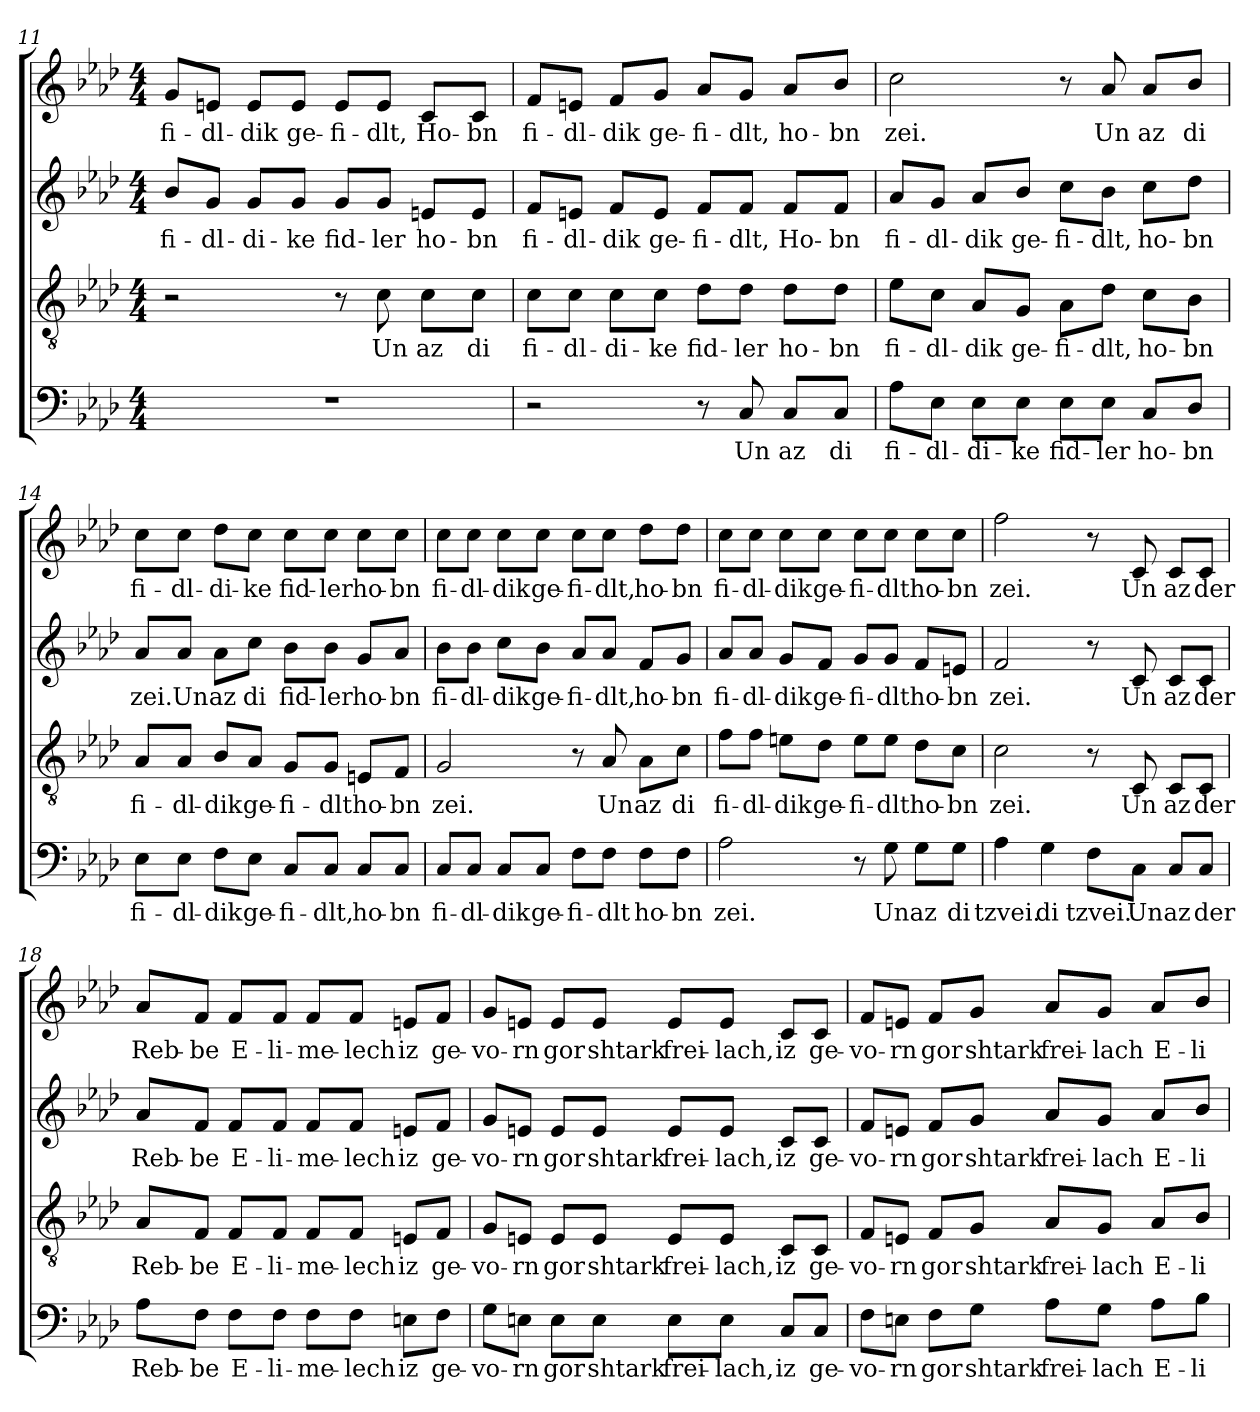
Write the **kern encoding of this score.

**kern	**text	**kern	**text	**kern	**text	**kern	**text
*part4	*part4	*part3	*part3	*part2	*part2	*part1	*part1
*staff4	*staff4	*staff3	*staff3	*staff2	*staff2	*staff1	*staff1
*clefF4	*	*clefGv2	*	*clefG2	*	*clefG2	*
*k[b-e-a-d-]	*	*k[b-e-a-d-]	*	*k[b-e-a-d-]	*	*k[b-e-a-d-]	*
*A-:	*	*A-:	*	*A-:	*	*A-:	*
*M4/4	*	*M4/4	*	*M4/4	*	*M4/4	*
=11	=11	=11	=11	=11	=11	=11	=11
!	!	!	!	!	!LO:LY:b	!	!LO:LY:b
1r	.	2r	.	8b-/L	fi-	8g/L	fi-
!	!	!	!	!	!LO:LY:b	!	!LO:LY:b
.	.	.	.	8g/J	-dl-	8en/J	-dl-
!	!	!	!	!	!LO:LY:b	!	!LO:LY:b
.	.	.	.	8g/L	-di-	8e/L	-dik
!	!	!	!	!	!LO:LY:b	!	!LO:LY:b
.	.	.	.	8g/J	-ke	8e/J	ge-
!	!	!	!	!	!LO:LY:b	!	!LO:LY:b
.	.	8r	.	8g/L	fid-	8e/L	-fi-
!	!	!	!LO:LY:b	!	!LO:LY:b	!	!LO:LY:b
.	.	8c\	Un	8g/J	-ler	8e/J	-dlt,
!	!	!	!LO:LY:b	!	!LO:LY:b	!	!LO:LY:b
.	.	8c\L	az	8en/L	ho-	8c/L	Ho-
!	!	!	!LO:LY:b	!	!LO:LY:b	!	!LO:LY:b
.	.	8c\J	di	8e/J	-bn	8c/J	-bn
!!LO:PB:g=z
=12	=12	=12	=12	=12	=12	=12	=12
!	!	!	!LO:LY:b	!	!LO:LY:b	!	!LO:LY:b
2r	.	8c\L	fi-	8f/L	fi-	8f/L	fi-
!	!	!	!LO:LY:b	!	!LO:LY:b	!	!LO:LY:b
.	.	8c\J	-dl-	8en/J	-dl-	8en/J	-dl-
!	!	!	!LO:LY:b	!	!LO:LY:b	!	!LO:LY:b
.	.	8c\L	-di-	8f/L	-dik	8f/L	-dik
!	!	!	!LO:LY:b	!	!LO:LY:b	!	!LO:LY:b
.	.	8c\J	-ke	8e/J	ge-	8g/J	ge-
!	!	!	!LO:LY:b	!	!LO:LY:b	!	!LO:LY:b
8r	.	8d-\L	fid-	8f/L	-fi-	8a-/L	-fi-
!	!LO:LY:b	!	!LO:LY:b	!	!LO:LY:b	!	!LO:LY:b
8C/	Un	8d-\J	-ler	8f/J	-dlt,	8g/J	-dlt,
!	!LO:LY:b	!	!LO:LY:b	!	!LO:LY:b	!	!LO:LY:b
8C/L	az	8d-\L	ho-	8f/L	Ho-	8a-/L	ho-
!	!LO:LY:b	!	!LO:LY:b	!	!LO:LY:b	!	!LO:LY:b
8C/J	di	8d-\J	-bn	8f/J	-bn	8b-/J	-bn
=13	=13	=13	=13	=13	=13	=13	=13
!	!LO:LY:b	!	!LO:LY:b	!	!LO:LY:b	!	!LO:LY:b
8A-\L	fi-	8e-\L	fi-	8a-/L	fi-	2cc\	zei.
!	!LO:LY:b	!	!LO:LY:b	!	!LO:LY:b	!	!
8E-\J	-dl-	8c\J	-dl-	8g/J	-dl-	.	.
!	!LO:LY:b	!	!LO:LY:b	!	!LO:LY:b	!	!
8E-\L	-di-	8A-/L	-dik	8a-/L	-dik	.	.
!	!LO:LY:b	!	!LO:LY:b	!	!LO:LY:b	!	!
8E-\J	-ke	8G/J	ge-	8b-/J	ge-	.	.
!	!LO:LY:b	!	!LO:LY:b	!	!LO:LY:b	!	!
8E-\L	fid-	8A-\L	-fi-	8cc\L	-fi-	8r	.
!	!LO:LY:b	!	!LO:LY:b	!	!LO:LY:b	!	!LO:LY:b
8E-\J	-ler	8d-\J	-dlt,	8b-\J	-dlt,	8a-/	Un
!	!LO:LY:b	!	!LO:LY:b	!	!LO:LY:b	!	!LO:LY:b
8C/L	ho-	8c\L	ho-	8cc\L	ho-	8a-/L	az
!	!LO:LY:b	!	!LO:LY:b	!	!LO:LY:b	!	!LO:LY:b
8D-/J	-bn	8B-\J	-bn	8dd-\J	-bn	8b-/J	di
=14	=14	=14	=14	=14	=14	=14	=14
!	!LO:LY:b	!	!LO:LY:b	!	!LO:LY:b	!	!LO:LY:b
8E-\L	fi-	8A-/L	fi-	8a-/L	zei.	8cc\L	fi-
!	!LO:LY:b	!	!LO:LY:b	!	!LO:LY:b	!	!LO:LY:b
8E-\J	-dl-	8A-/J	-dl-	8a-/J	Un	8cc\J	-dl-
!	!LO:LY:b	!	!LO:LY:b	!	!LO:LY:b	!	!LO:LY:b
8F\L	-dik	8B-/L	-dik	8a-\L	az	8dd-\L	-di-
!	!LO:LY:b	!	!LO:LY:b	!	!LO:LY:b	!	!LO:LY:b
8E-\J	ge-	8A-/J	ge-	8cc\J	di	8cc\J	-ke
!	!LO:LY:b	!	!LO:LY:b	!	!LO:LY:b	!	!LO:LY:b
8C/L	-fi-	8G/L	-fi-	8b-\L	fid-	8cc\L	fid-
!	!LO:LY:b	!	!LO:LY:b	!	!LO:LY:b	!	!LO:LY:b
8C/J	-dlt,	8G/J	-dlt	8b-\J	-ler	8cc\J	-ler
!	!LO:LY:b	!	!LO:LY:b	!	!LO:LY:b	!	!LO:LY:b
8C/L	ho-	8En/L	ho-	8g/L	ho-	8cc\L	ho-
!	!LO:LY:b	!	!LO:LY:b	!	!LO:LY:b	!	!LO:LY:b
8C/J	-bn	8F/J	-bn	8a-/J	-bn	8cc\J	-bn
!!LO:LB:g=z
=15	=15	=15	=15	=15	=15	=15	=15
!	!LO:LY:b	!	!LO:LY:b	!	!LO:LY:b	!	!LO:LY:b
8C/L	fi-	2G/	zei.	8b-\L	fi-	8cc\L	fi-
!	!LO:LY:b	!	!	!	!LO:LY:b	!	!LO:LY:b
8C/J	-dl-	.	.	8b-\J	-dl-	8cc\J	-dl-
!	!LO:LY:b	!	!	!	!LO:LY:b	!	!LO:LY:b
8C/L	-dik	.	.	8cc\L	-dik	8cc\L	-dik
!	!LO:LY:b	!	!	!	!LO:LY:b	!	!LO:LY:b
8C/J	ge-	.	.	8b-\J	ge-	8cc\J	ge-
!	!LO:LY:b	!	!	!	!LO:LY:b	!	!LO:LY:b
8F\L	-fi-	8r	.	8a-/L	-fi-	8cc\L	-fi-
!	!LO:LY:b	!	!LO:LY:b	!	!LO:LY:b	!	!LO:LY:b
8F\J	-dlt	8A-/	Un	8a-/J	-dlt,	8cc\J	-dlt,
!	!LO:LY:b	!	!LO:LY:b	!	!LO:LY:b	!	!LO:LY:b
8F\L	ho-	8A-\L	az	8f/L	ho-	8dd-\L	ho-
!	!LO:LY:b	!	!LO:LY:b	!	!LO:LY:b	!	!LO:LY:b
8F\J	-bn	8c\J	di	8g/J	-bn	8dd-\J	-bn
=16	=16	=16	=16	=16	=16	=16	=16
!	!LO:LY:b	!	!LO:LY:b	!	!LO:LY:b	!	!LO:LY:b
2A-\	zei.	8f\L	fi-	8a-/L	fi-	8cc\L	fi-
!	!	!	!LO:LY:b	!	!LO:LY:b	!	!LO:LY:b
.	.	8f\J	-dl-	8a-/J	-dl-	8cc\J	-dl-
!	!	!	!LO:LY:b	!	!LO:LY:b	!	!LO:LY:b
.	.	8en\L	-dik	8g/L	-dik	8cc\L	-dik
!	!	!	!LO:LY:b	!	!LO:LY:b	!	!LO:LY:b
.	.	8d-\J	ge-	8f/J	ge-	8cc\J	ge-
!	!	!	!LO:LY:b	!	!LO:LY:b	!	!LO:LY:b
8r	.	8e\L	-fi-	8g/L	-fi-	8cc\L	-fi-
!	!LO:LY:b	!	!LO:LY:b	!	!LO:LY:b	!	!LO:LY:b
8G\	Un	8e\J	-dlt	8g/J	-dlt	8cc\J	-dlt
!	!LO:LY:b	!	!LO:LY:b	!	!LO:LY:b	!	!LO:LY:b
8G\L	az	8d-\L	ho-	8f/L	ho-	8cc\L	ho-
!	!LO:LY:b	!	!LO:LY:b	!	!LO:LY:b	!	!LO:LY:b
8G\J	di	8c\J	-bn	8en/J	-bn	8cc\J	-bn
=17	=17	=17	=17	=17	=17	=17	=17
!	!LO:LY:b	!	!LO:LY:b	!	!LO:LY:b	!	!LO:LY:b
4A-\	tzvei.	2c\	zei.	2f/	zei.	2ff\	zei.
!	!LO:LY:b	!	!	!	!	!	!
4G\	di	.	.	.	.	.	.
!	!LO:LY:b	!	!	!	!	!	!
8F\L	tzvei.	8r	.	8r	.	8r	.
!	!LO:LY:b	!	!LO:LY:b	!	!LO:LY:b	!	!LO:LY:b
8C\J	Un	8C/	Un	8c/	Un	8c/	Un
!	!LO:LY:b	!	!LO:LY:b	!	!LO:LY:b	!	!LO:LY:b
8C/L	az	8C/L	az	8c/L	az	8c/L	az
!	!LO:LY:b	!	!LO:LY:b	!	!LO:LY:b	!	!LO:LY:b
8C/J	der	8C/J	der	8c/J	der	8c/J	der
!!LO:LB:g=z
=18	=18	=18	=18	=18	=18	=18	=18
!	!LO:LY:b	!	!LO:LY:b	!	!LO:LY:b	!	!LO:LY:b
8A-\L	Reb-	8A-/L	Reb-	8a-/L	Reb-	8a-/L	Reb-
!	!LO:LY:b	!	!LO:LY:b	!	!LO:LY:b	!	!LO:LY:b
8F\J	-be	8F/J	-be	8f/J	-be	8f/J	-be
!	!LO:LY:b	!	!LO:LY:b	!	!LO:LY:b	!	!LO:LY:b
8F\L	E-	8F/L	E-	8f/L	E-	8f/L	E-
!	!LO:LY:b	!	!LO:LY:b	!	!LO:LY:b	!	!LO:LY:b
8F\J	-li-	8F/J	-li-	8f/J	-li-	8f/J	-li-
!	!LO:LY:b	!	!LO:LY:b	!	!LO:LY:b	!	!LO:LY:b
8F\L	-me-	8F/L	-me-	8f/L	-me-	8f/L	-me-
!	!LO:LY:b	!	!LO:LY:b	!	!LO:LY:b	!	!LO:LY:b
8F\J	-lech	8F/J	-lech	8f/J	-lech	8f/J	-lech
!	!LO:LY:b	!	!LO:LY:b	!	!LO:LY:b	!	!LO:LY:b
8En\L	iz	8En/L	iz	8en/L	iz	8en/L	iz
!	!LO:LY:b	!	!LO:LY:b	!	!LO:LY:b	!	!LO:LY:b
8F\J	ge-	8F/J	ge-	8f/J	ge-	8f/J	ge-
=19	=19	=19	=19	=19	=19	=19	=19
!	!LO:LY:b	!	!LO:LY:b	!	!LO:LY:b	!	!LO:LY:b
8G\L	-vo-	8G/L	-vo-	8g/L	-vo-	8g/L	-vo-
!	!LO:LY:b	!	!LO:LY:b	!	!LO:LY:b	!	!LO:LY:b
8En\J	-rn	8En/J	-rn	8en/J	-rn	8en/J	-rn
!	!LO:LY:b	!	!LO:LY:b	!	!LO:LY:b	!	!LO:LY:b
8E\L	gor	8E/L	gor	8e/L	gor	8e/L	gor
!	!LO:LY:b	!	!LO:LY:b	!	!LO:LY:b	!	!LO:LY:b
8E\J	shtark	8E/J	shtark	8e/J	shtark	8e/J	shtark
!	!LO:LY:b	!	!LO:LY:b	!	!LO:LY:b	!	!LO:LY:b
8E\L	frei-	8E/L	frei-	8e/L	frei-	8e/L	frei-
!	!LO:LY:b	!	!LO:LY:b	!	!LO:LY:b	!	!LO:LY:b
8E\J	-lach,	8E/J	-lach,	8e/J	-lach,	8e/J	-lach,
!	!LO:LY:b	!	!LO:LY:b	!	!LO:LY:b	!	!LO:LY:b
8C/L	iz	8C/L	iz	8c/L	iz	8c/L	iz
!	!LO:LY:b	!	!LO:LY:b	!	!LO:LY:b	!	!LO:LY:b
8C/J	ge-	8C/J	ge-	8c/J	ge-	8c/J	ge-
=20	=20	=20	=20	=20	=20	=20	=20
!	!LO:LY:b	!	!LO:LY:b	!	!LO:LY:b	!	!LO:LY:b
8F\L	-vo-	8F/L	-vo-	8f/L	-vo-	8f/L	-vo-
!	!LO:LY:b	!	!LO:LY:b	!	!LO:LY:b	!	!LO:LY:b
8En\J	-rn	8En/J	-rn	8en/J	-rn	8en/J	-rn
!	!LO:LY:b	!	!LO:LY:b	!	!LO:LY:b	!	!LO:LY:b
8F\L	gor	8F/L	gor	8f/L	gor	8f/L	gor
!	!LO:LY:b	!	!LO:LY:b	!	!LO:LY:b	!	!LO:LY:b
8G\J	shtark	8G/J	shtark	8g/J	shtark	8g/J	shtark
!	!LO:LY:b	!	!LO:LY:b	!	!LO:LY:b	!	!LO:LY:b
8A-\L	frei-	8A-/L	frei-	8a-/L	frei-	8a-/L	frei-
!	!LO:LY:b	!	!LO:LY:b	!	!LO:LY:b	!	!LO:LY:b
8G\J	-lach	8G/J	-lach	8g/J	-lach	8g/J	-lach
!	!LO:LY:b	!	!LO:LY:b	!	!LO:LY:b	!	!LO:LY:b
8A-\L	E-	8A-/L	E-	8a-/L	E-	8a-/L	E-
!	!LO:LY:b	!	!LO:LY:b	!	!LO:LY:b	!	!LO:LY:b
8B-\J	-li-	8B-/J	-li-	8b-/J	-li-	8b-/J	-li-
=	=	=	=	=	=	=	=
*-	*-	*-	*-	*-	*-	*-	*-
